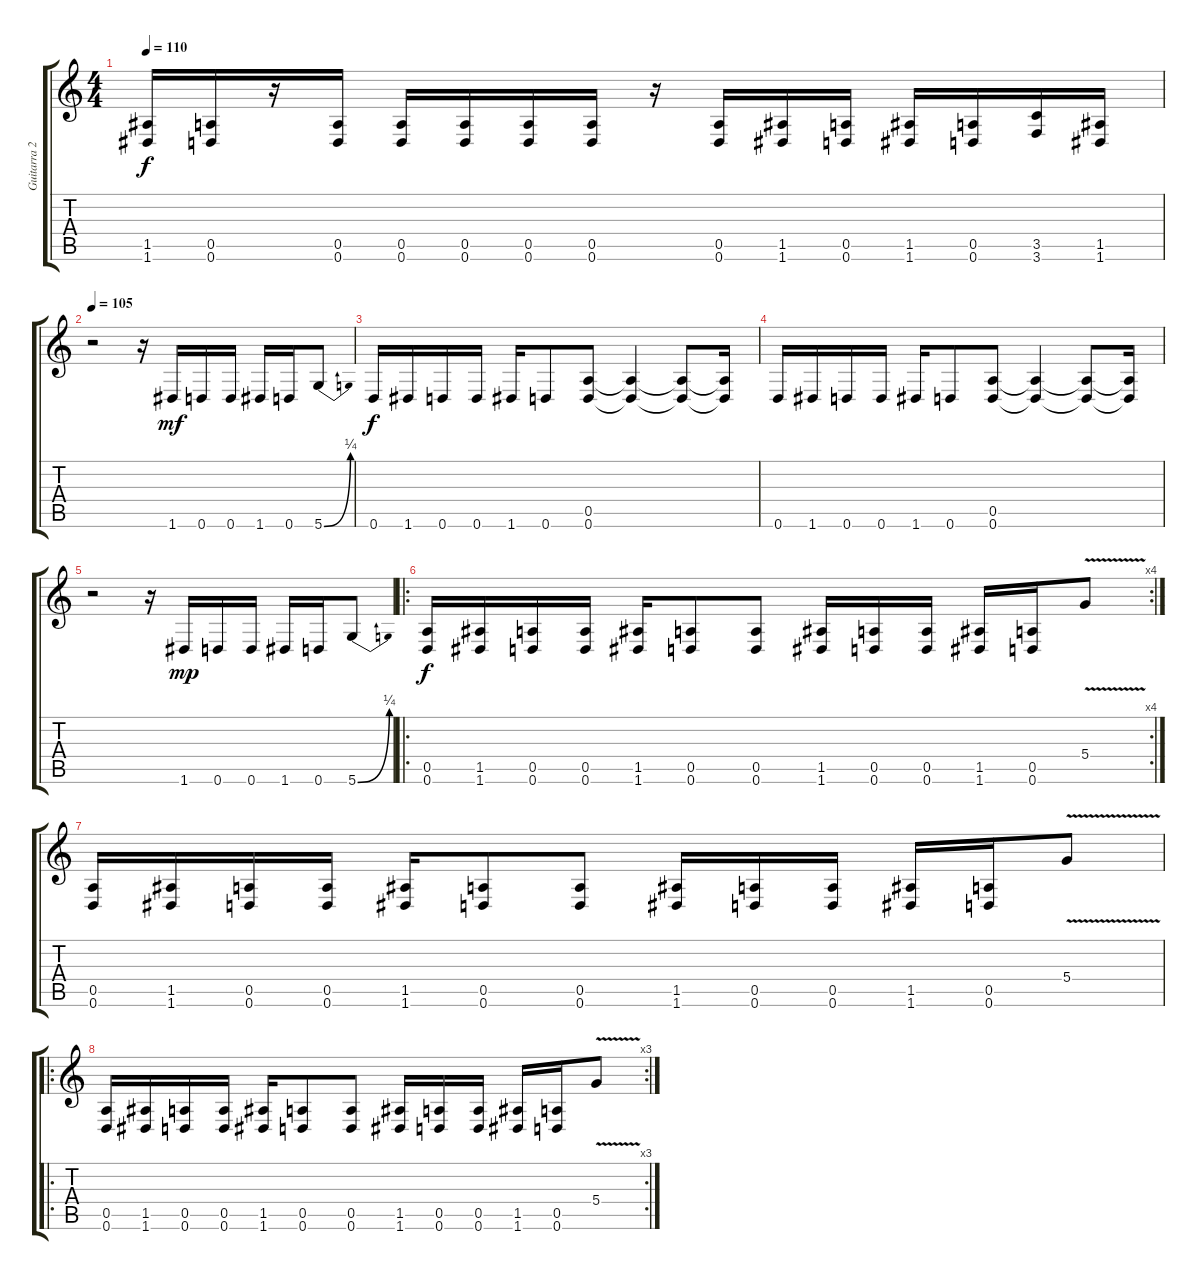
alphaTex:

\track ("Guitarra 2" "Guitarra 2") {instrument distortionguitar}
\staff {score tabs}
\tuning (E4 B3 G3 D3 A2 D2) {hide}
\ts (4 4)
\tempo 110
\clef g2
\ks c
(1.5 1.6).16{dy f} (0.5 0.6).16 r.16 (0.5 0.6).16 (0.5 0.6).16 (0.5 0.6).16 (0.5 0.6).16 (0.5 0.6).16 r.16 (0.5 0.6).16 (1.5 1.6).16 (0.5 0.6).16 (1.5 1.6).16 (0.5 0.6).16 (3.5 3.6).16 (1.5 1.6).16 |
\tempo 105
r.2 r.16 1.6.16{dy mf} 0.6.16 0.6.16 1.6.16 0.6.16 5.6{be (bend 0 0 60 1)}.8 |
0.6.16{dy f} 1.6.16 0.6.16 0.6.16 1.6.16 0.6.8 (0.5 0.6).8 (0.5{t} 0.6{t}).4 (0.5{t} 0.6{t}).8 (0.5{t} 0.6{t}).16 |
0.6.16 1.6.16 0.6.16 0.6.16 1.6.16 0.6.8 (0.5 0.6).8 (0.5{t} 0.6{t}).4 (0.5{t} 0.6{t}).8 (0.5{t} 0.6{t}).16 |
r.2 r.16 1.6.16{dy mp} 0.6.16 0.6.16 1.6.16 0.6.16 5.6{be (bend 0 0 60 1)}.8 |
\ro
\rc 4
(0.5 0.6).16{dy f instrument distortionguitar} (1.5 1.6).16 (0.5 0.6).16 (0.5 0.6).16 (1.5 1.6).16 (0.5 0.6).8 (0.5 0.6).8 (1.5 1.6).16 (0.5 0.6).16 (0.5 0.6).16 (1.5 1.6).16 (0.5 0.6).16 5.4{v}.8{instrument guitarharmonics} |
(0.5 0.6).16{instrument distortionguitar} (1.5 1.6).16 (0.5 0.6).16 (0.5 0.6).16 (1.5 1.6).16 (0.5 0.6).8 (0.5 0.6).8 (1.5 1.6).16 (0.5 0.6).16 (0.5 0.6).16 (1.5 1.6).16 (0.5 0.6).16 5.4{v}.8{instrument guitarharmonics} |
\ro
\rc 3
(0.5 0.6).16{instrument distortionguitar} (1.5 1.6).16 (0.5 0.6).16 (0.5 0.6).16 (1.5 1.6).16 (0.5 0.6).8 (0.5 0.6).8 (1.5 1.6).16 (0.5 0.6).16 (0.5 0.6).16 (1.5 1.6).16 (0.5 0.6).16 5.4{v}.8{instrument guitarharmonics}
